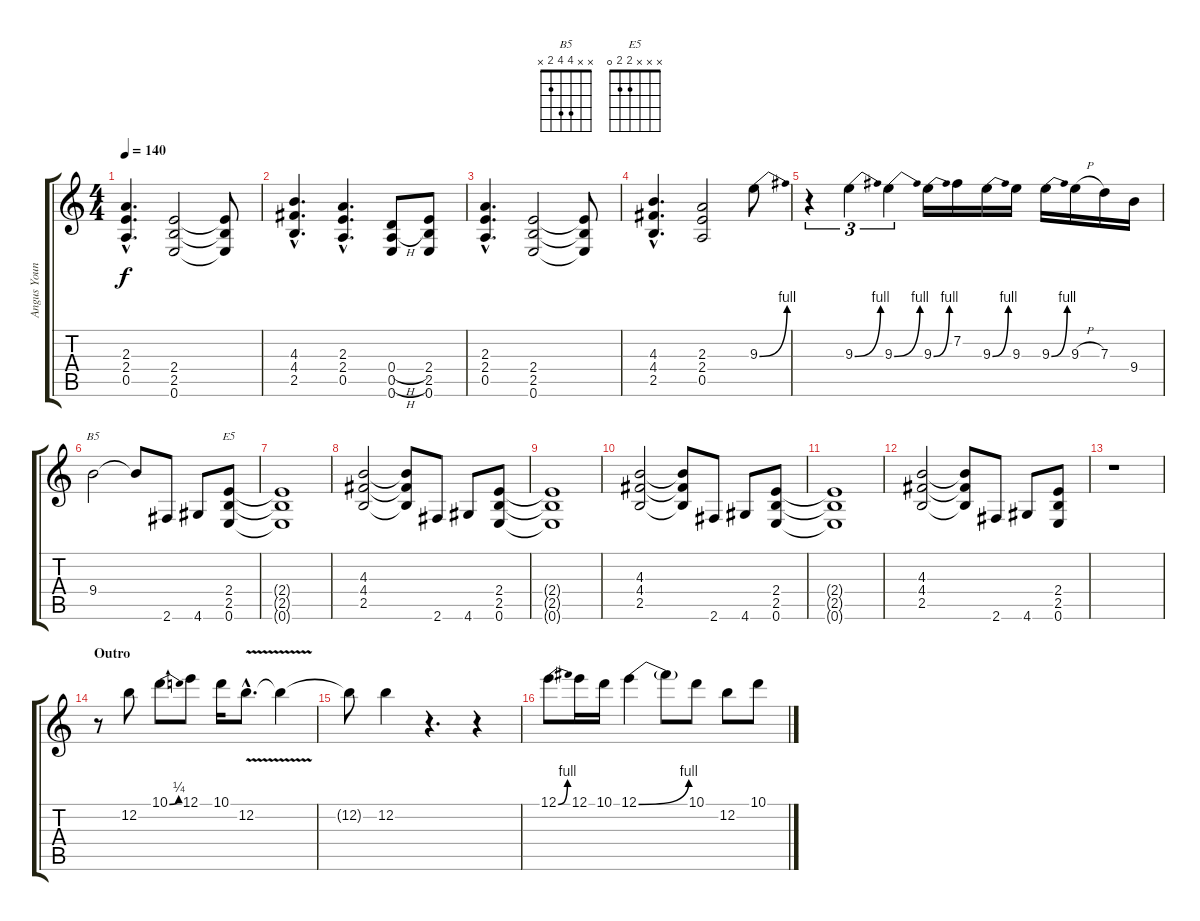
\track ("Angus Young" "Angus Youn") {instrument distortionguitar}
\staff {score tabs}
\tuning (E4 B3 G3 D3 A2 E2) {hide}
\chord ("B5" x x 4 4 2 x)
\chord ("E5" x x x 2 2 0)
\ts (4 4)
\tempo 140
\clef g2
\ks c
(2.3{hac} 2.4{hac} 0.5{hac}).4{d dy f} (2.4 2.5 0.6).2 (2.4{t} 2.5{t} 0.6{t}).8 |
(4.3{hac} 4.4{hac} 2.5{hac}).4{d} (2.3{hac} 2.4{hac} 0.5{hac}).4{d} (0.4{h} 0.5{h} 0.6).8 (2.4 2.5 0.6).8 |
(2.3{hac} 2.4{hac} 0.5{hac}).4{d} (2.4 2.5 0.6).2 (2.4{t} 2.5{t} 0.6{t}).8 |
(4.3{hac} 4.4{hac} 2.5{hac}).4{d} (2.3 2.4 0.5).2 9.3{be (bend 0 0 60 4)}.8 |
r.4{tu (3 2)} 9.3{be (bend 0 0 60 4)}.4{tu (3 2)} 9.3{be (bend 0 0 60 4)}.4{tu (3 2)} 9.3{be (bend 0 0 60 4)}.16 7.2.16 9.3{be (bend 0 0 60 4)}.16 9.3.16 9.3{be (bend 0 0 60 4)}.16 9.3{h}.16 7.3.16 9.4.16 |
9.4.2{ch "B5"} 9.4{t}.8 2.6.8 4.6.8 (2.4 2.5 0.6).8{ch "E5"} |
(2.4{t} 2.5{t} 0.6{t}).1 |
(4.3 4.4 2.5).2 (4.3{t} 4.4{t} 2.5{t}).8 2.6.8 4.6.8 (2.4 2.5 0.6).8 |
(2.4{t} 2.5{t} 0.6{t}).1 |
(4.3 4.4 2.5).2 (4.3{t} 4.4{t} 2.5{t}).8 2.6.8 4.6.8 (2.4 2.5 0.6).8 |
(2.4{t} 2.5{t} 0.6{t}).1 |
(4.3 4.4 2.5).2 (4.3{t} 4.4{t} 2.5{t}).8 2.6.8 4.6.8 (2.4 2.5 0.6).8 |
r.1 |
\section ("" "Outro")
r.8{volume 16} 12.2.8 10.1{be (bend 0 0 60 1)}.8 12.1.8 10.1.16 12.2{v hac}.8{d} 12.2{t}.4 |
12.2{t}.8 12.2.4 r.4{d} r.4 |
12.1{be (bend 0 0 60 4)}.8 12.1.16 10.1.16 12.1{be (bend 0 0 60 4)}.4 12.1{t}.8 10.1.8 12.2.8 10.1{ss}.8
